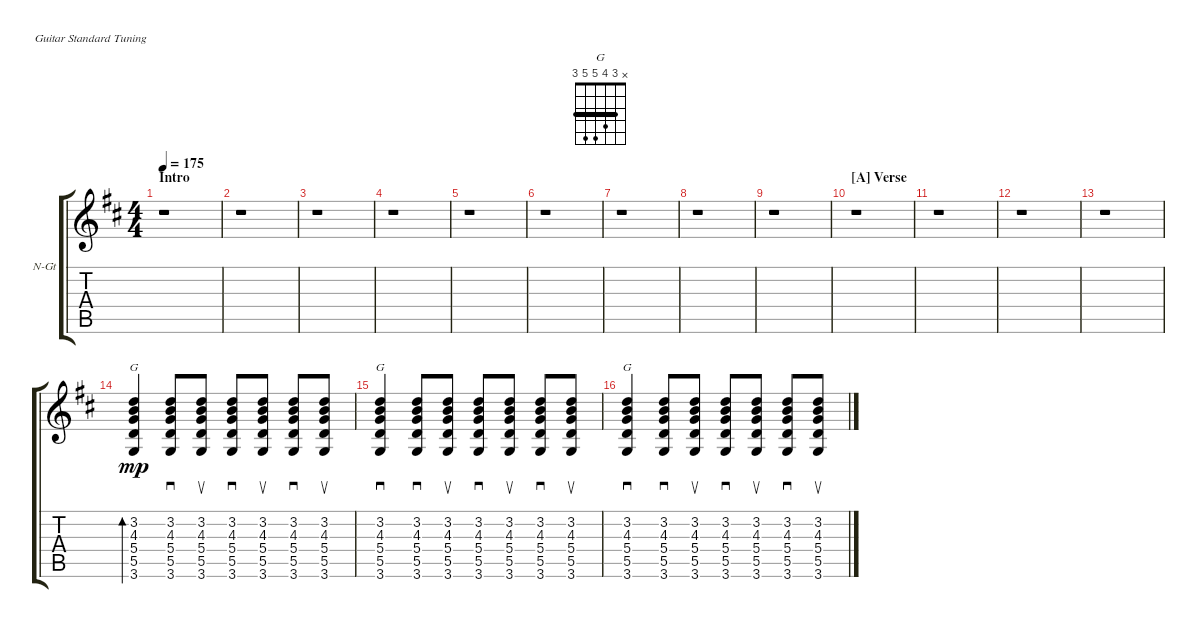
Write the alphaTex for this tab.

\defaultSystemsLayout 4
\bracketExtendMode groupsimilarinstruments
\firstSystemTrackNameOrientation horizontal
\otherSystemsTrackNameOrientation horizontal
\track ("Rithym Guitar" "N-Gt") {instrument acousticguitarnylon}
\staff {score tabs}
\tuning (E4 B3 G3 D3 A2 E2)
\chord ("G" x 3 4 5 5 3) {barre 3}
\ts (4 4)
\section ("" "Intro")
\tempo 175
\clef g2
\scale
0.525292
\ks d
r.1{dy mp instrument acousticguitarnylon} |
\scale
0.237354 r.1 |
\scale
0.237354 r.1 |
\scale
0.333333 r.1 |
\scale
0.333333 r.1 |
\scale
0.333333 r.1 |
\scale
0.333333 r.1 |
\scale
0.333333 r.1 |
\scale
0.333333 r.1 |
\section ("A" "Verse")
\scale
0.333333 r.1 |
\scale
0.333333 r.1 |
\scale
0.333333 r.1 |
\scale
0.333333 r.1 |
\scale
0.333333 (3.6 5.5 5.4 4.3 3.2).4{bd 187 ch "G"} (3.6 5.5 5.4 4.3 3.2).8{sd} (3.6 5.5 5.4 4.3 3.2).8{su} (3.6 5.5 5.4 4.3 3.2).8{sd} (3.6 5.5 5.4 4.3 3.2).8{su} (3.6 5.5 5.4 4.3 3.2).8{sd} (3.6 5.5 5.4 4.3 3.2).8{su} |
\scale
0.333333 (3.6 5.5 5.4 4.3 3.2).4{sd ch "G"} (3.6 5.5 5.4 4.3 3.2).8{sd} (3.6 5.5 5.4 4.3 3.2).8{su} (3.6 5.5 5.4 4.3 3.2).8{sd} (3.6 5.5 5.4 4.3 3.2).8{su} (3.6 5.5 5.4 4.3 3.2).8{sd} (3.6 5.5 5.4 4.3 3.2).8{su} |
\scale
0.333333 (3.6 5.5 5.4 4.3 3.2).4{sd ch "G"} (3.6 5.5 5.4 4.3 3.2).8{sd} (3.6 5.5 5.4 4.3 3.2).8{su} (3.6 5.5 5.4 4.3 3.2).8{sd} (3.6 5.5 5.4 4.3 3.2).8{su} (3.6 5.5 5.4 4.3 3.2).8{sd} (3.6 5.5 5.4 4.3 3.2).8{su}
